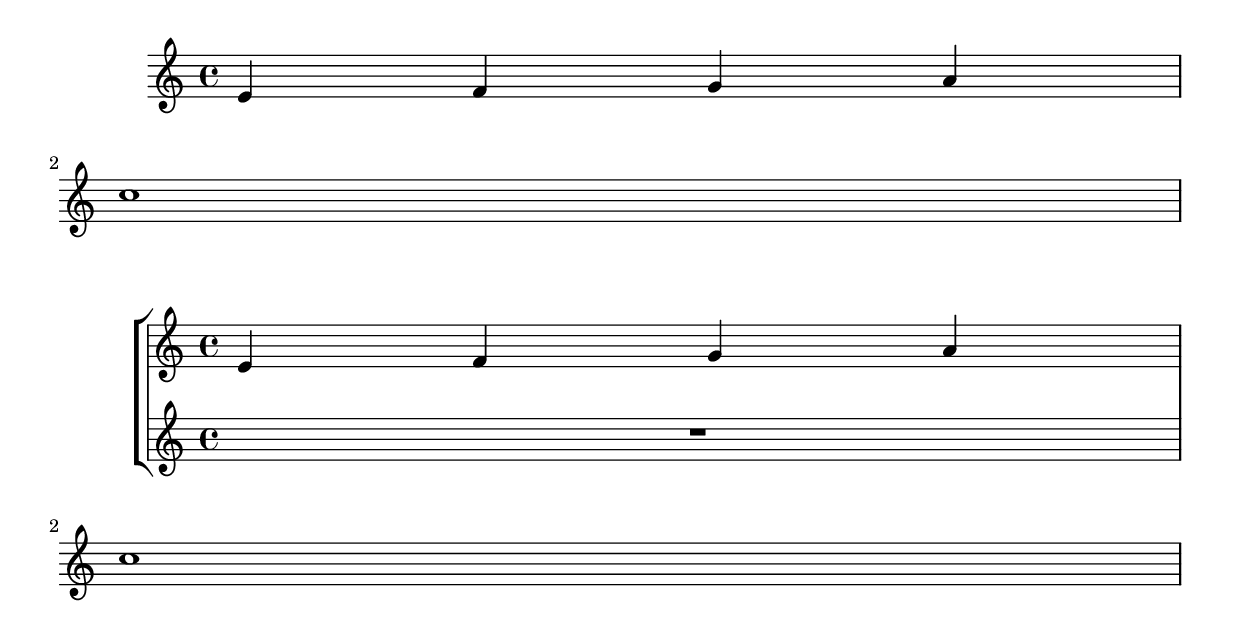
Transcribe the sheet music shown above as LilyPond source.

%% DO NOT EDIT this file manually; it is automatically
%% generated from LSR http://lsr.dsi.unimi.it
%% Make any changes in LSR itself, or in Documentation/snippets/new/ ,
%% and then run scripts/auxiliar/makelsr.py
%%
%% This file is in the public domain.
\version "2.15.7"

\header {
  lsrtags = "staff-notation, tweaks-and-overrides, breaks"

%% Translation of GIT committish: 70f5f30161f7b804a681cd080274bfcdc9f4fe8c
  texidoces = "
El primer pentagrama vacío también se puede suprimir de la
partitura estableciendo la propiedad @code{remove-first} de
@code{VerticalAxisGroup}.  Esto se puede hacer globalmente dentro
del bloque @code{\\layout}, o localmente dentro del pentagrama
concreto que se quiere suprimir.  En este último caso, tenemos que
especificar el contexto (@code{Staff} se aplica sólo al pentagrama
actual) delante de la propiedad.

El pentagrama inferior del segundo grupo no se elimina, porque el
ajuste sólo se aplica al pentagrama concreto dentro del que se
escribe.

"
  doctitlees = "Quitar la primera línea vacía"


%% Translation of GIT committish: 0a868be38a775ecb1ef935b079000cebbc64de40
  texidocde = "
Ein leeres Notensystem kann auch aus der ersten Zeile einer Partitur
entfernt werden, indem die Eigenschaft @code{remove-first} der
@code{VerticalAxisGroup}-Eigenschaft eingesetzt wird.  Das kann
man global in einer @code{\\layout}-Umgebung oder lokal in dem
bestimmten Notensystem machen, das entfernt werden soll.  In letzterem
Fall muss man den Kontext angeben.

Das untere Notensystem der zweiten Systemgruppe wird nicht entfernt,
weil in die Einstellungen in dem Schnipsel nur für das eine Notensystem
gültig sind.

"
  doctitlede = "Die erste leere Notenzeile auch entfernen"

%% Translation of GIT committish: 4ab2514496ac3d88a9f3121a76f890c97cedcf4e
  texidocfr = "
Par défaut, le premier système comportera absolument toutes les portées.
Si vous voulez masquer les portées vides y compris pour le premier
système, vous devrez activer la propriété @code{remove-first} du
@code{VerticalAxisGroup}.  Mentionnée dans un bloc @code{\\layout},
cette commande agira de manière globale.  Pour qu'elle ne soit effective
que pour une portée individuelle, vous devrez également spécifier le
contexte (@code{Staff} pour qu'il ne concerne que la portée en cours) en
préfixe de la propriété.

La première ligne inférieure du deuxième @code{StaffGroup} est bien
présente, pour la simple raison que le réglage en question ne s'applique
qu'à la portée dans laquelle il a été inscrit.

"
  doctitlefr = "Masquage de la première ligne si elle est vide"


  texidoc = "
The first empty staff can also be removed from the score by setting the
@code{VerticalAxisGroup} property @code{remove-first}. This can be done
globally inside the @code{\\layout} block, or locally inside the
specific staff that should be removed.  In the latter case, you have to
specify the context (@code{Staff} applies only to the current staff) in
front of the property.

The lower staff of the second staff group is not removed, because the
setting applies only to the specific staff inside of which it is
written.

"
  doctitle = "Removing the first empty line"
} % begin verbatim

\layout {
  \context {
    \Staff \RemoveEmptyStaves
    % To use the setting globally, uncomment the following line:
    % \override VerticalAxisGroup #'remove-first = ##t
  }
}
\new StaffGroup <<
  \new Staff \relative c' {
    e4 f g a \break
    c1
  }
  \new Staff {
    % To use the setting globally, comment this line,
    % uncomment the line in the \layout block above
    \override Staff.VerticalAxisGroup #'remove-first = ##t
    R1 \break
    R
  }
>>
\new StaffGroup <<
  \new Staff \relative c' {
    e4 f g a \break
    c1
  }
  \new Staff {
    R1 \break
    R
  }
>>

